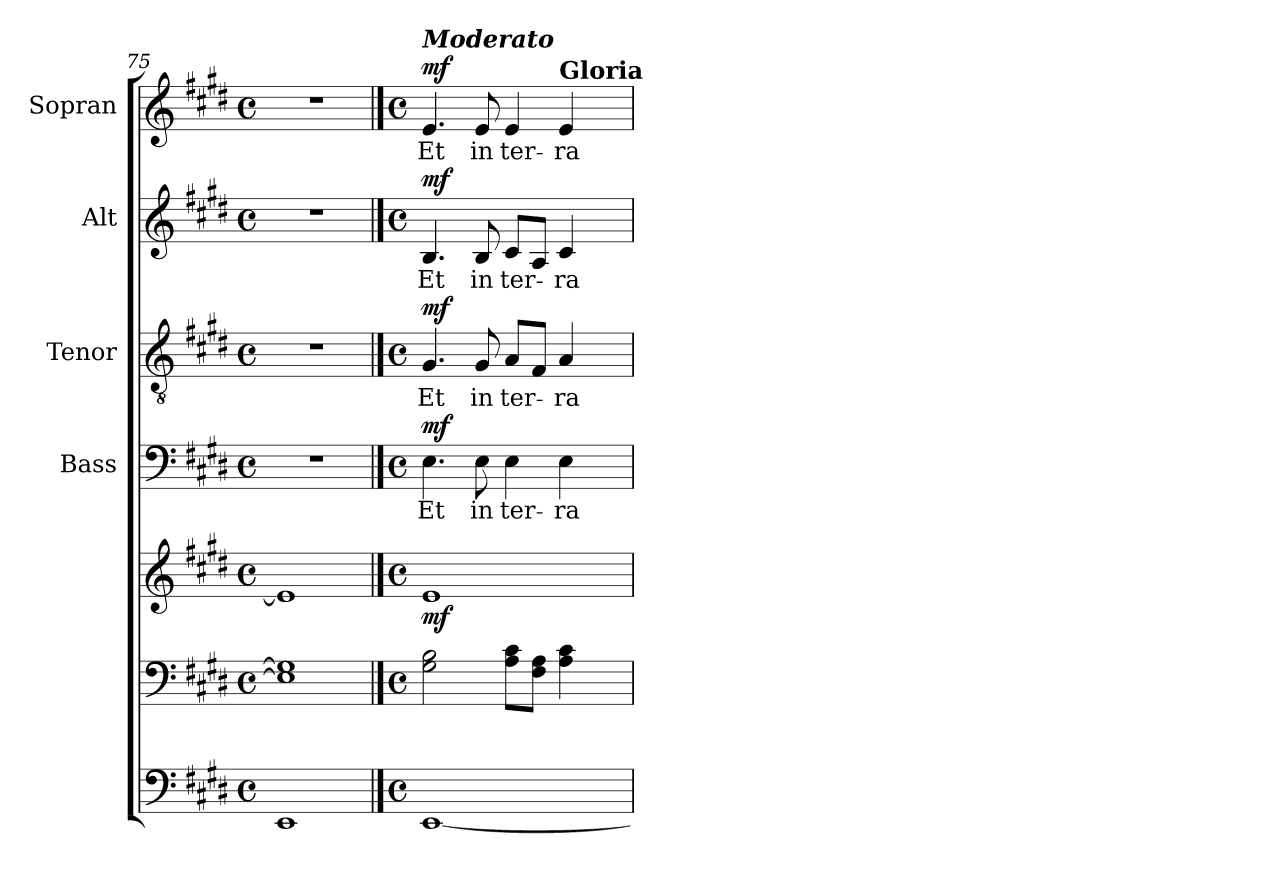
**kern	**kern	**kern	**dynam	**kern	**text	**dynam	**kern	**text	**dynam	**kern	**text	**dynam	**kern	**text	**dynam
*part6	*part5	*part5	*part5	*part4	*part4	*part4	*part3	*part3	*part3	*part2	*part2	*part2	*part1	*part1	*part1
*staff7	*staff6	*staff5	*staff5/6	*staff4	*staff4	*staff4	*staff3	*staff3	*staff3	*staff2	*staff2	*staff2	*staff1	*staff1	*staff1
*	*	*	*	*I"Bass	*	*	*I"Tenor	*	*	*I"Alt	*	*	*I"Sopran	*	*
*	*	*	*	*I'B.	*	*	*I'T.	*	*	*I'A.	*	*	*I'S.	*	*
*clefF4	*clefF4	*clefG2	*	*clefF4	*	*	*clefGv2	*	*	*clefG2	*	*	*clefG2	*	*
*ITrd7c12	*	*	*	*	*	*	*	*	*	*	*	*	*	*	*
*k[f#c#g#d#]	*k[f#c#g#d#]	*k[f#c#g#d#]	*	*k[f#c#g#d#]	*	*	*k[f#c#g#d#]	*	*	*k[f#c#g#d#]	*	*	*k[f#c#g#d#]	*	*
*E:	*E:	*E:	*	*E:	*	*	*E:	*	*	*E:	*	*	*E:	*	*
*M4/4	*M4/4	*M4/4	*	*M4/4	*	*	*M4/4	*	*	*M4/4	*	*	*M4/4	*	*
*met(c)	*met(c)	*met(c)	*	*met(c)	*	*	*met(c)	*	*	*met(c)	*	*	*met(c)	*	*
=75	=75	=75	=75	=75	=75	=75	=75	=75	=75	=75	=75	=75	=75	=75	=75
1EEE	1E] 1G#]	1e]	.	1r	.	.	1r	.	.	1r	.	.	1r	.	.
!!LO:LB:g=z
==76	==76	==76	==76	==76	==76	==76	==76	==76	==76	==76	==76	==76	==76	==76	==76
*M4/4	*M4/4	*M4/4	*	*M4/4	*	*	*M4/4	*	*	*M4/4	*	*	*M4/4	*	*
*met(c)	*met(c)	*met(c)	*	*met(c)	*	*	*met(c)	*	*	*met(c)	*	*	*met(c)	*	*
!	!	!	!	!	!	!	!	!	!	!	!	!	!LO:TX:a:Bi:t=Moderato	!	!
!	!	!	!LO:DY:b	!	!LO:LY:b	!LO:DY:a	!	!LO:LY:b	!LO:DY:a	!	!LO:LY:b	!LO:DY:a	!	!LO:LY:b	!LO:DY:a
[1EEE	2G#\ 2B\	1e	mf	4.E\	Et	mf	4.G#/	Et	mf	4.B/	Et	mf	4.e/	Et	mf
!	!	!	!	!	!LO:LY:b	!	!	!LO:LY:b	!	!	!LO:LY:b	!	!	!LO:LY:b	!
.	.	.	.	8E\	in	.	8G#/	in	.	8B/	in	.	8e/	in	.
!	!	!	!	!	!LO:LY:b	!	!	!LO:LY:b	!	!	!LO:LY:b	!	!	!LO:LY:b	!
.	8A\ 8c#\L	.	.	4E\	ter-	.	8A/L	ter-	.	8c#/L	ter-	.	4e/	ter-	.
.	8F#\ 8A\J	.	.	.	.	.	8F#/J	.	.	8A/J	.	.	.	.	.
!	!	!	!	!	!	!	!	!	!	!	!	!	!LO:TX:a:B:t=Gloria	!	!
!	!	!	!	!	!LO:LY:b	!	!	!LO:LY:b	!	!	!LO:LY:b	!	!	!LO:LY:b	!
.	4A\ 4c#\	.	.	4E\	-ra	.	4A/	-ra	.	4c#/	-ra	.	4e/	-ra	.
=	=	=	=	=	=	=	=	=	=	=	=	=	=	=	=
*-	*-	*-	*-	*-	*-	*-	*-	*-	*-	*-	*-	*-	*-	*-	*-
